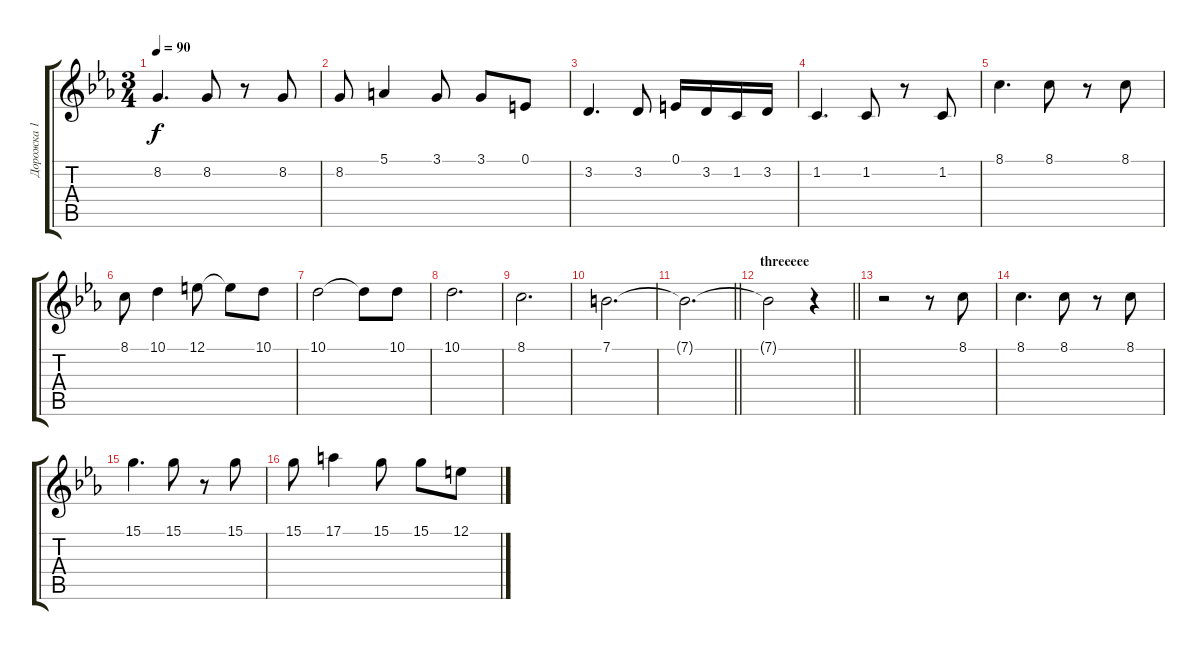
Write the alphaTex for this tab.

\track ("Дорожка 1" "Дорожка 1") {instrument acousticgrandpiano}
\staff {score tabs}
\tuning (E4 B3 G3 D3 A2 E2) {hide}
\ts (3 4)
\tempo 90
\clef g2
\ks cminor
8.2.4{d dy f} 8.2.8 r.8 8.2.8 |
8.2.8 5.1.4 3.1.8 3.1.8 0.1.8 |
3.2.4{d} 3.2.8 0.1.16 3.2.16 1.2.16 3.2.16 |
1.2.4{d} 1.2.8 r.8 1.2.8 |
8.1.4{d} 8.1.8 r.8 8.1.8 |
8.1.8 10.1.4 12.1.8 12.1{t}.8 10.1.8 |
10.1.2 10.1{t}.8 10.1.8 |
10.1.2{d} |
8.1.2{d} |
7.1.2{d} |
\barLineRight lightlight
7.1{t}.2{d} |
\section ("" "threeeee")
\barLineRight lightlight
7.1{t}.2 r.4 |
r.2 r.8 8.1.8 |
8.1.4{d} 8.1.8 r.8 8.1.8 |
15.1.4{d} 15.1.8 r.8 15.1.8 |
15.1.8 17.1.4 15.1.8 15.1.8 12.1.8
